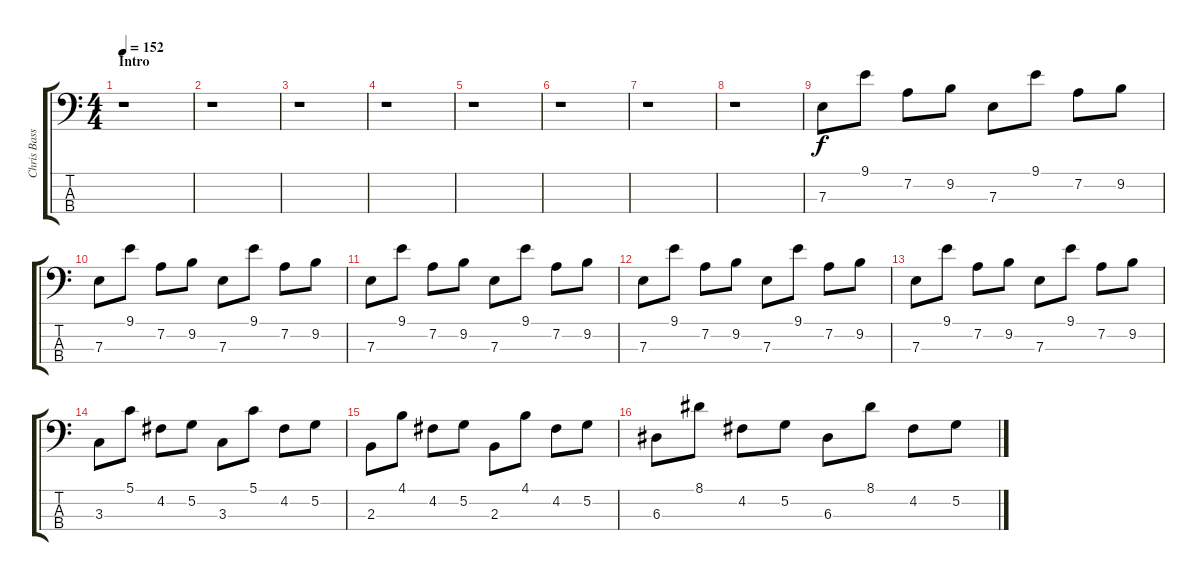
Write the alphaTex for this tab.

\track ("Chris Bass" "Chris Bass") {instrument electricbassfinger}
\staff {score tabs}
\tuning (G2 D2 A1 D1) {hide}
\ts (4 4)
\section ("" "Intro")
\tempo 152
\tempo 140
\tempo 152
\clef f4
\ks c
r.1{dy f instrument electricbassfinger} |
r.1 |
r.1 |
r.1 |
r.1 |
r.1 |
r.1 |
r.1 |
7.3.8 9.1.8 7.2.8 9.2.8 7.3.8 9.1.8 7.2.8 9.2.8 |
7.3.8 9.1.8 7.2.8 9.2.8 7.3.8 9.1.8 7.2.8 9.2.8 |
7.3.8 9.1.8 7.2.8 9.2.8 7.3.8 9.1.8 7.2.8 9.2.8 |
7.3.8 9.1.8 7.2.8 9.2.8 7.3.8 9.1.8 7.2.8 9.2.8 |
7.3.8 9.1.8 7.2.8 9.2.8 7.3.8 9.1.8 7.2.8 9.2.8 |
3.3.8 5.1.8 4.2.8 5.2.8 3.3.8 5.1.8 4.2.8 5.2.8 |
2.3.8 4.1.8 4.2.8 5.2.8 2.3.8 4.1.8 4.2.8 5.2.8 |
6.3.8 8.1.8 4.2.8 5.2.8 6.3.8 8.1.8 4.2.8 5.2.8
